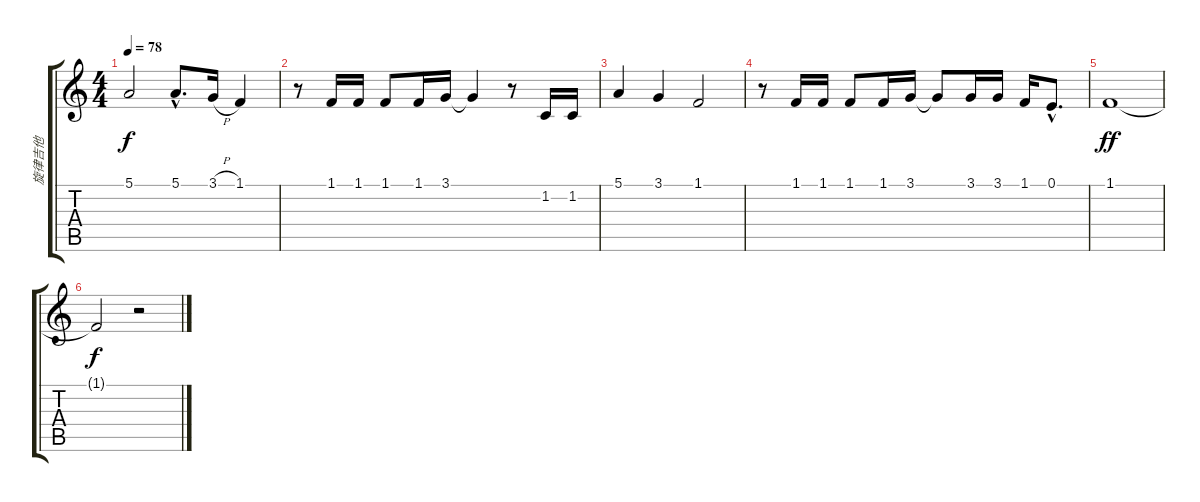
\track ("旋律吉他" "旋律吉他") {instrument violin}
\staff {score tabs}
\tuning (E4 B3 G3 D3 A2 E2) {hide}
\ts (4 4)
\tempo 78
\clef g2
\ks c
5.1{t}.2{dy f} 5.1{hac}.8{d} 3.1{h}.16 1.1.4 |
r.8 1.1.16 1.1.16 1.1.8 1.1.16 3.1.16 3.1{t}.4 r.8 1.2.16 1.2.16 |
5.1.4 3.1.4 1.1.2 |
r.8 1.1.16 1.1.16 1.1.8 1.1.16 3.1.16 3.1{t}.8 3.1.16 3.1.16 1.1.16 0.1{hac}.8{d} |
1.1.1{dy ff} |
1.1{t}.2{dy f} r.2
